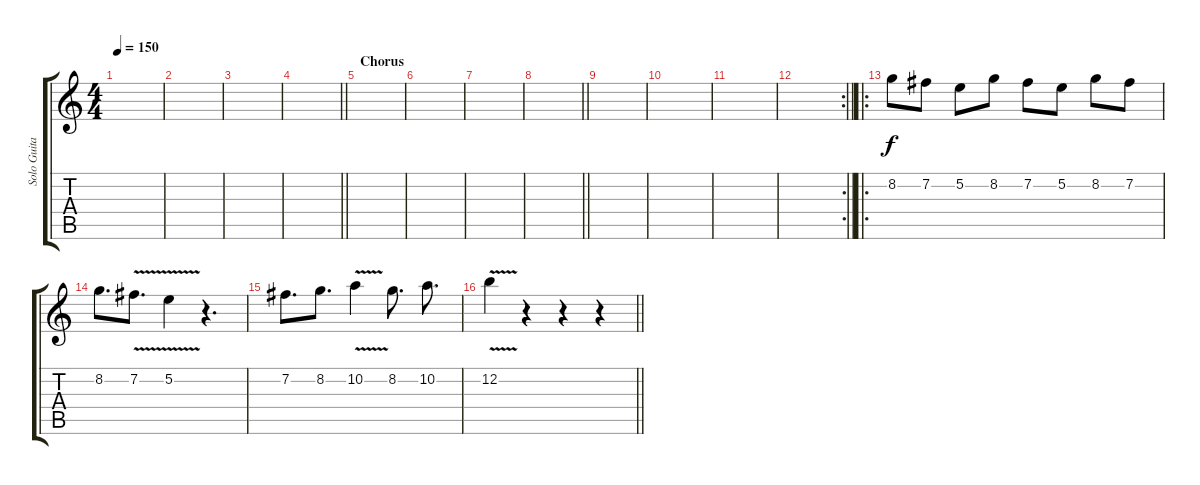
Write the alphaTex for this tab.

\track ("Solo Guitar" "Solo Guita") {instrument distortionguitar}
\staff {score tabs}
\tuning (E4 B3 G3 D3 A2 E2) {hide}
\ts (4 4)
\tempo 150
\clef g2
\ks c
|
|
|
\barLineRight lightlight
|
\section ("" "Chorus")
|
|
|
\barLineRight lightlight
|
|
|
|
\rc 2
\barLineRight lightlight
|
\ro
8.2.8 7.2.8 5.2.8 8.2.8 7.2.8 5.2.8 8.2.8 7.2.8 |
8.2.8{d} 7.2{v}.8{d} 5.2{v}.4 r.4{d} |
7.2.8{d} 8.2.8{d} 10.2{v}.4 8.2.8{d} 10.2.8{d} |
\barLineRight lightlight
12.2{v}.4 r.4 r.4 r.4
